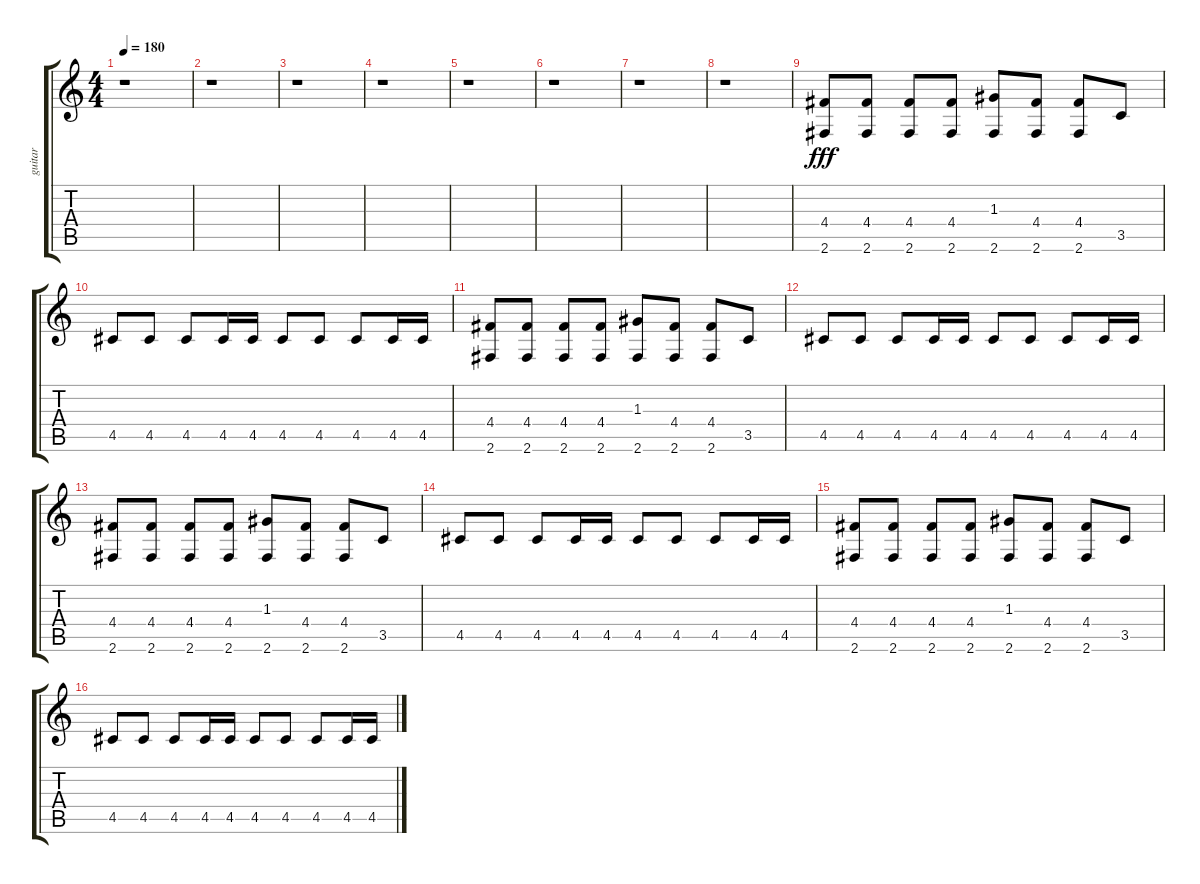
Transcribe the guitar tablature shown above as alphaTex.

\track ("guitar" "guitar") {instrument overdrivenguitar}
\staff {score tabs}
\tuning (E4 B3 G3 D3 A2 E2) {hide}
\ts (4 4)
\tempo 180
\clef g2
\ks c
r.1{dy fff instrument overdrivenguitar} |
r.1 |
r.1 |
r.1 |
r.1 |
r.1 |
r.1 |
r.1 |
(4.4 2.6).8 (4.4 2.6).8 (4.4 2.6).8 (4.4 2.6).8 (1.3 2.6).8 (4.4 2.6).8 (4.4 2.6).8 3.5.8 |
4.5.8 4.5.8 4.5.8 4.5.16 4.5.16 4.5.8 4.5.8 4.5.8 4.5.16 4.5.16 |
(4.4 2.6).8 (4.4 2.6).8 (4.4 2.6).8 (4.4 2.6).8 (1.3 2.6).8 (4.4 2.6).8 (4.4 2.6).8 3.5.8 |
4.5.8 4.5.8 4.5.8 4.5.16 4.5.16 4.5.8 4.5.8 4.5.8 4.5.16 4.5.16 |
(4.4 2.6).8 (4.4 2.6).8 (4.4 2.6).8 (4.4 2.6).8 (1.3 2.6).8 (4.4 2.6).8 (4.4 2.6).8 3.5.8 |
4.5.8 4.5.8 4.5.8 4.5.16 4.5.16 4.5.8 4.5.8 4.5.8 4.5.16 4.5.16 |
(4.4 2.6).8 (4.4 2.6).8 (4.4 2.6).8 (4.4 2.6).8 (1.3 2.6).8 (4.4 2.6).8 (4.4 2.6).8 3.5.8 |
4.5.8 4.5.8 4.5.8 4.5.16 4.5.16 4.5.8 4.5.8 4.5.8 4.5.16 4.5.16
